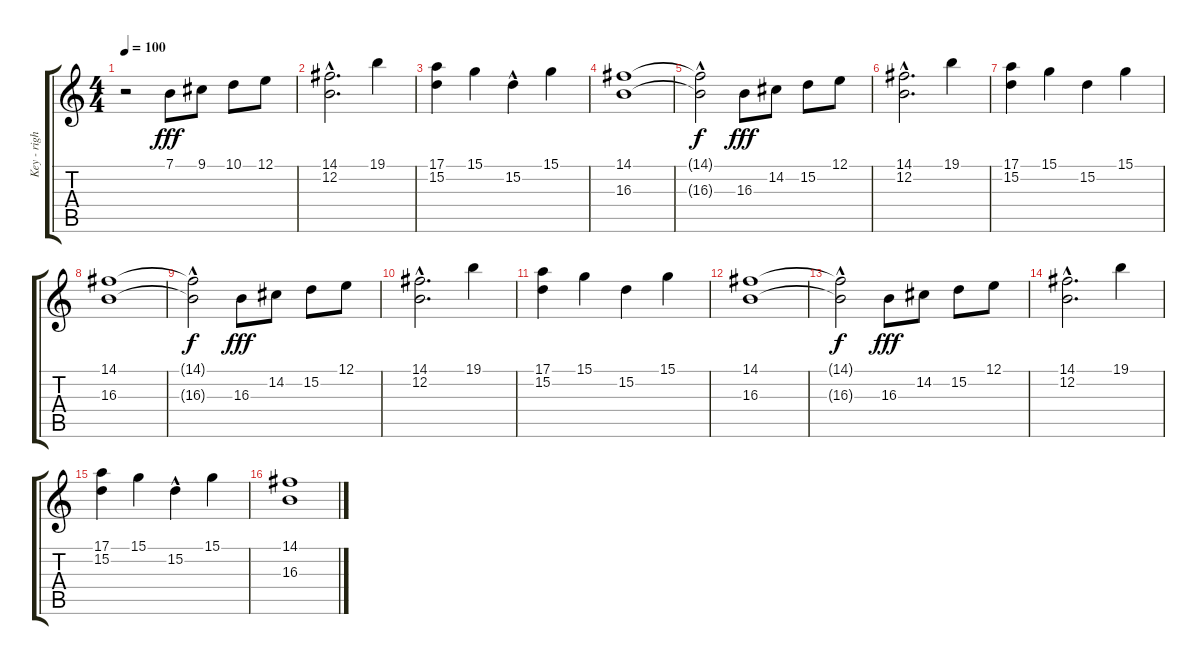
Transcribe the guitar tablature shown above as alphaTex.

\track ("Key - right" "Key - righ") {instrument synthstrings1}
\staff {score tabs}
\tuning (E4 B3 G3 D3 A2 E2) {hide}
\ts (4 4)
\tempo 100
\clef g2
\ks c
r.2{dy fff instrument synthstrings1} 7.1.8 9.1.8 10.1.8 12.1.8 |
(14.1 12.2{hac}).2{d} 19.1.4 |
(17.1 15.2).4 15.1.4 15.2{hac}.4 15.1.4 |
(14.1 16.3).1 |
(14.1{t} 16.3{hac t}).2{dy f} 16.3.8{dy fff} 14.2.8 15.2.8 12.1.8 |
(14.1 12.2{hac}).2{d} 19.1.4 |
(17.1 15.2).4 15.1.4 15.2.4 15.1.4 |
(14.1 16.3).1 |
(14.1{t} 16.3{hac t}).2{dy f} 16.3.8{dy fff} 14.2.8 15.2.8 12.1.8 |
(14.1 12.2{hac}).2{d} 19.1.4 |
(17.1 15.2).4 15.1.4 15.2.4 15.1.4 |
(14.1 16.3).1 |
(14.1{t} 16.3{hac t}).2{dy f} 16.3.8{dy fff} 14.2.8 15.2.8 12.1.8 |
(14.1 12.2{hac}).2{d} 19.1.4 |
(17.1 15.2).4 15.1.4 15.2{hac}.4 15.1.4 |
(14.1 16.3).1
